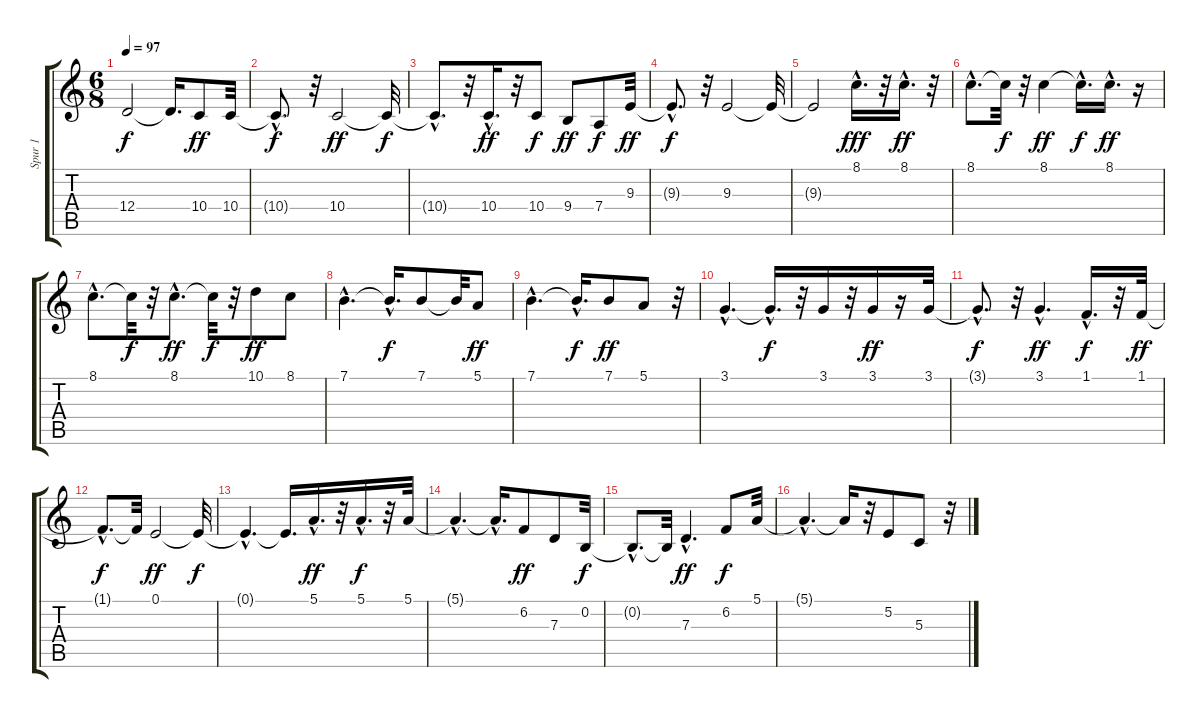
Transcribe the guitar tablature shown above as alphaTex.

\track ("Spur 1" "Spur 1") {instrument tenorsax}
\staff {score tabs}
\tuning (E4 B3 G3 D3 A2 E2) {hide}
\ts (6 8)
\tempo 97
\clef g2
\ks c
12.4{t}.2{dy f} 12.4{t}.16{d} 10.4.8{dy ff} 10.4.32 |
10.4{hac t}.8{d dy f} r.32 10.4.2{dy ff} 10.4{t}.32{dy f} |
10.4{hac t}.8{d} r.32 10.4{hac}.16{d dy ff} r.32 10.4.8{dy f} 9.4.8{dy ff} 7.4.8{dy f} 9.3.32{dy ff} |
9.3{hac t}.8{d dy f} r.32 9.3.2 9.3{t}.32 |
9.3{t}.2 8.1{hac}.16{d dy fff} r.32 8.1{hac}.16{d dy ff} r.32 |
8.1{hac}.8{d} 8.1{t}.32{dy f} r.32 8.1.4{dy ff} 8.1{hac t}.16{d dy f} 8.1{hac}.16{d dy ff} r.16 |
8.1{hac}.8{d} 8.1{t}.32{dy f} r.32 8.1{hac}.8{d dy ff} 8.1{t}.32{dy f} r.32 10.1.8{dy ff} 8.1.8 |
7.1{hac}.4{d} 7.1{hac t}.16{d dy f} 7.1.8 7.1{t}.32 5.1.8{dy ff} |
7.1{hac}.4{d} 7.1{hac t}.16{d dy f} 7.1.8{dy ff} 5.1.8 r.32 |
3.1{hac}.4{d} 3.1{hac t}.16{d dy f} r.32 3.1.16 r.32 3.1.16{dy ff} r.16 3.1.32 |
3.1{hac t}.8{d dy f} r.32 3.1{hac}.4{d dy ff} 1.1{hac}.16{d dy f} r.32 1.1.32{dy ff} |
1.1{hac t}.8{d dy f} 1.1{t}.32 0.1.2{dy ff} 0.1{t}.32{dy f} |
0.1{hac t}.4{d} 0.1{t}.16{d} 5.1{hac}.16{d dy ff} r.32 5.1{hac}.16{d dy f} r.32 5.1.32 |
5.1{hac t}.4{d} 5.1{hac t}.16{d} 6.2.8{dy ff} 7.3.8 0.2.32{dy f} |
0.2{hac t}.8{d} 0.2{t}.32 7.3{hac}.4{d dy ff} 6.2.8{dy f} 5.1.32 |
5.1{hac t}.4{d} 5.1{t}.16 r.32 5.2.8 5.3.8 r.32
